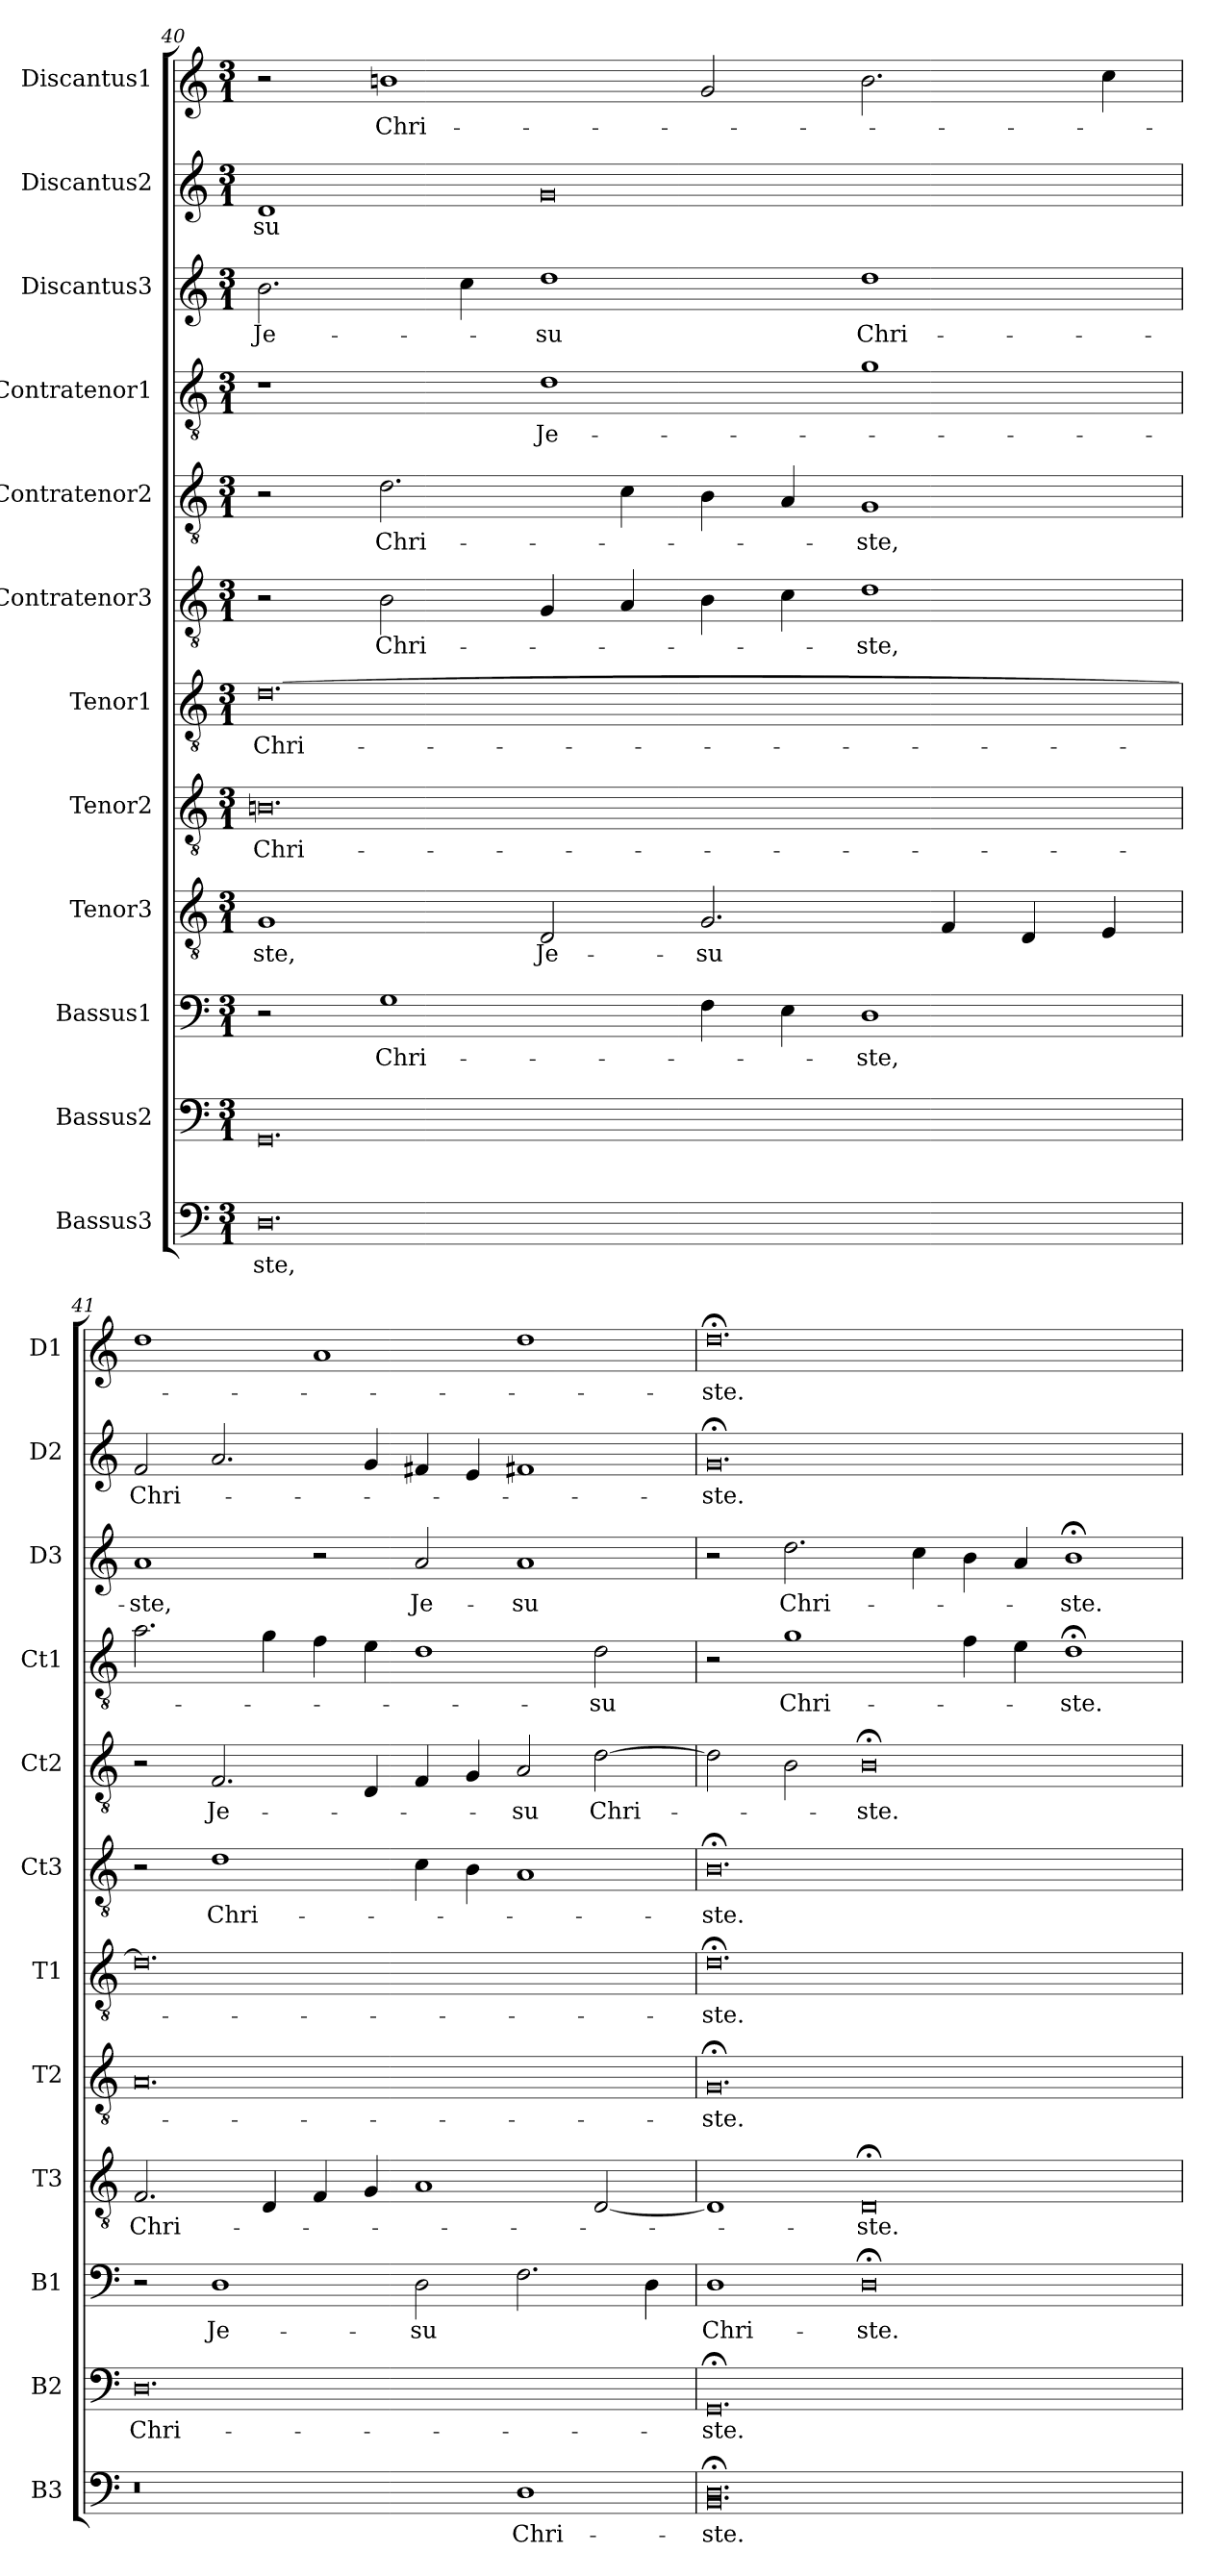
**kern	**text	**kern	**text	**kern	**text	**kern	**text	**kern	**text	**kern	**text	**kern	**text	**kern	**text	**kern	**text	**kern	**text	**kern	**text	**kern	**text
*part12	*part12	*part11	*part11	*part10	*part10	*part9	*part9	*part8	*part8	*part7	*part7	*part6	*part6	*part5	*part5	*part4	*part4	*part3	*part3	*part2	*part2	*part1	*part1
*staff12	*staff12	*staff11	*staff11	*staff10	*staff10	*staff9	*staff9	*staff8	*staff8	*staff7	*staff7	*staff6	*staff6	*staff5	*staff5	*staff4	*staff4	*staff3	*staff3	*staff2	*staff2	*staff1	*staff1
*I"Bassus3	*	*I"Bassus2	*	*I"Bassus1	*	*I"Tenor3	*	*I"Tenor2	*	*I"Tenor1	*	*I"Contratenor3	*	*I"Contratenor2	*	*I"Contratenor1	*	*I"Discantus3	*	*I"Discantus2	*	*I"Discantus1	*
*I'B3	*	*I'B2	*	*I'B1	*	*I'T3	*	*I'T2	*	*I'T1	*	*I'Ct3	*	*I'Ct2	*	*I'Ct1	*	*I'D3	*	*I'D2	*	*I'D1	*
*clefF4	*	*clefF4	*	*clefF4	*	*clefGv2	*	*clefGv2	*	*clefGv2	*	*clefGv2	*	*clefGv2	*	*clefGv2	*	*clefG2	*	*clefG2	*	*clefG2	*
*k[]	*	*k[]	*	*k[]	*	*k[]	*	*k[]	*	*k[]	*	*k[]	*	*k[]	*	*k[]	*	*k[]	*	*k[]	*	*k[]	*
*M3/1	*	*M3/1	*	*M3/1	*	*M3/1	*	*M3/1	*	*M3/1	*	*M3/1	*	*M3/1	*	*M3/1	*	*M3/1	*	*M3/1	*	*M3/1	*
=40	=40	=40	=40	=40	=40	=40	=40	=40	=40	=40	=40	=40	=40	=40	=40	=40	=40	=40	=40	=40	=40	=40	=40
0.D\	-ste,	0.GG/	.	2r	.	1G/	-ste,	0.Bn\	Chri-	[0.d\	Chri-	2r	.	2r	.	1r	.	2.b\	Je-	1d/	-su	2r	.
.	.	.	.	1G\	Chri-	.	.	.	.	.	.	2B\	Chri-	2.d\	Chri-	.	.	.	.	.	.	1bn\	Chri-
.	.	.	.	.	.	.	.	.	.	.	.	.	.	.	.	.	.	4cc\	.	.	.	.	.
.	.	.	.	.	.	2D/	Je-	.	.	.	.	4G/	.	.	.	1d\	Je-	1dd\	-su	0g/	.	.	.
.	.	.	.	.	.	.	.	.	.	.	.	4A/	.	4c\	.	.	.	.	.	.	.	.	.
.	.	.	.	4F\	.	2.G/	-su	.	.	.	.	4B\	.	4B\	.	.	.	.	.	.	.	2g/	.
.	.	.	.	4E\	.	.	.	.	.	.	.	4c\	.	4A/	.	.	.	.	.	.	.	.	.
.	.	.	.	1D\	-ste,	.	.	.	.	.	.	1d\	-ste,	1G/	-ste,	1g\	.	1dd\	Chri-	.	.	2.b\	.
.	.	.	.	.	.	4F/	.	.	.	.	.	.	.	.	.	.	.	.	.	.	.	.	.
.	.	.	.	.	.	4D/	.	.	.	.	.	.	.	.	.	.	.	.	.	.	.	.	.
.	.	.	.	.	.	4E/	.	.	.	.	.	.	.	.	.	.	.	.	.	.	.	4cc\	.
=41	=41	=41	=41	=41	=41	=41	=41	=41	=41	=41	=41	=41	=41	=41	=41	=41	=41	=41	=41	=41	=41	=41	=41
0r	.	0.D\	Chri-	2r	.	2.F/	Chri-	0.A/	.	0.d\]	.	2r	.	2r	.	2.a\	.	1a/	-ste,	2f/	Chri-	1dd\	.
.	.	.	.	1D\	Je-	.	.	.	.	.	.	1d\	Chri-	2.F/	Je-	.	.	.	.	2.a/	.	.	.
.	.	.	.	.	.	4D/	.	.	.	.	.	.	.	.	.	4g\	.	.	.	.	.	.	.
.	.	.	.	.	.	4F/	.	.	.	.	.	.	.	.	.	4f\	.	2r	.	.	.	1a/	.
.	.	.	.	.	.	4G/	.	.	.	.	.	.	.	4D/	.	4e\	.	.	.	4g/	.	.	.
.	.	.	.	2D\	-su	1A/	.	.	.	.	.	4c\	.	4F/	.	1d\	.	2a/	Je-	4f#X/	.	.	.
.	.	.	.	.	.	.	.	.	.	.	.	4B\	.	4G/	.	.	.	.	.	4e/	.	.	.
1D\	Chri-	.	.	2.F\	.	.	.	.	.	.	.	1A/	.	2A/	-su	.	.	1a/	-su	1f#X/	.	1dd\	.
.	.	.	.	.	.	[2D/	.	.	.	.	.	.	.	[2d\	Chri-	2d\	-su	.	.	.	.	.	.
.	.	.	.	4D\	.	.	.	.	.	.	.	.	.	.	.	.	.	.	.	.	.	.	.
=42	=42	=42	=42	=42	=42	=42	=42	=42	=42	=42	=42	=42	=42	=42	=42	=42	=42	=42	=42	=42	=42	=42	=42
0.BB;<\ 0.D;<\	-ste.	0.GG;</	-ste.	1D\	Chri-	1D/]	.	0.G;</	-ste.	0.d;<\	-ste.	0.B;<\	-ste.	2d\]	.	2r	.	2r	.	0.g;</	-ste.	0.dd;<\	-ste.
.	.	.	.	.	.	.	.	.	.	.	.	.	.	2B\	.	1g\	Chri-	2.dd\	Chri-	.	.	.	.
.	.	.	.	0D;<\	-ste.	0D;</	-ste.	.	.	.	.	.	.	0B;<\	-ste.	.	.	.	.	.	.	.	.
.	.	.	.	.	.	.	.	.	.	.	.	.	.	.	.	.	.	4cc\	.	.	.	.	.
.	.	.	.	.	.	.	.	.	.	.	.	.	.	.	.	4f\	.	4b\	.	.	.	.	.
.	.	.	.	.	.	.	.	.	.	.	.	.	.	.	.	4e\	.	4a/	.	.	.	.	.
.	.	.	.	.	.	.	.	.	.	.	.	.	.	.	.	1d;<\	-ste.	1b;<\	-ste.	.	.	.	.
=	=	=	=	=	=	=	=	=	=	=	=	=	=	=	=	=	=	=	=	=	=	=	=
*-	*-	*-	*-	*-	*-	*-	*-	*-	*-	*-	*-	*-	*-	*-	*-	*-	*-	*-	*-	*-	*-	*-	*-
